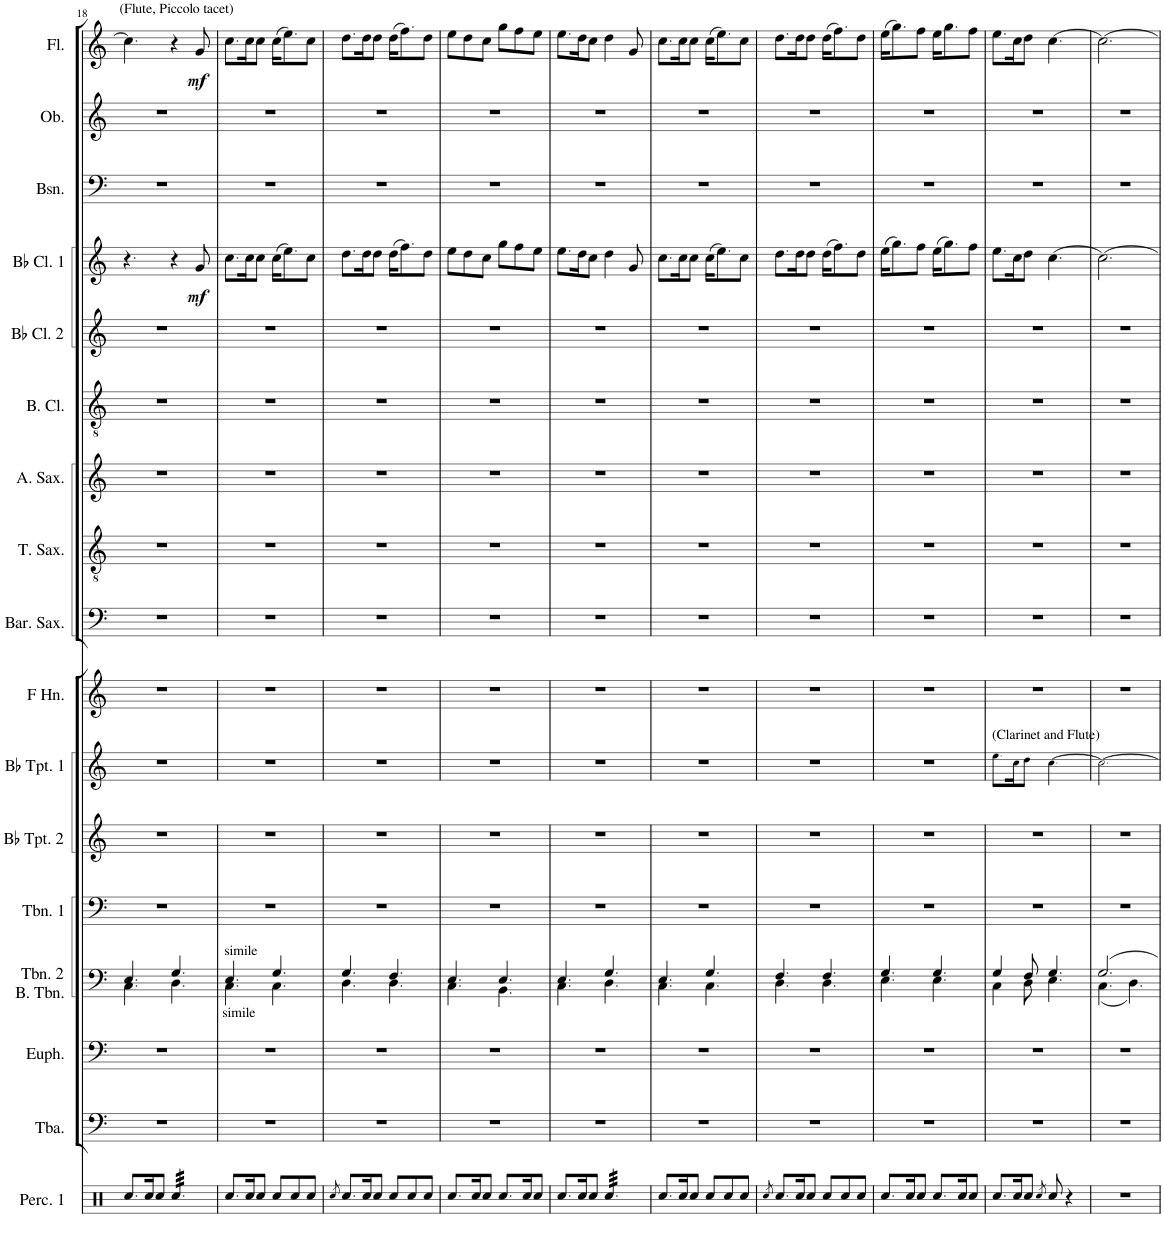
**kern	**kern	**kern	**kern	**kern	**kern	**kern	**kern	**kern	**kern	**kern	**kern	**kern	**kern	**dynam	**kern	**kern	**kern	**dynam
*part17	*part16	*part15	*part14	*part13	*part12	*part11	*part10	*part9	*part8	*part7	*part6	*part5	*part4	*part4	*part3	*part2	*part1	*part1
*staff17	*staff16	*staff15	*staff14	*staff13	*staff12	*staff11	*staff10	*staff9	*staff8	*staff7	*staff6	*staff5	*staff4	*staff4	*staff3	*staff2	*staff1	*staff1
*I"Percussion 1	*I"Tuba	*I"Euphonium	*I"Trombone 2 Bass Trombone	*I"Trombone 1	*I"Bb Trumpet 2	*I"Bb Trumpet 1	*I"Horn in F	*I"Baritone Saxophone	*I"Tenor Saxophone	*I"Alto Saxophone	*I"Bass Clarinet	*I"Bb Clarinet 2	*I"Bb Clarinet 1	*	*I"Bassoon	*I"Oboe	*I"Flute	*
*I'Perc. 1	*I'Tba.	*I'Euph.	*I'Tbn. 2 B. Tbn.	*I'Tbn. 1	*I'Bb Tpt. 2	*I'Bb Tpt. 1	*	*I'Bar. Sax.	*I'T. Sax.	*I'A. Sax.	*I'B. Cl.	*I'Bb Cl. 2	*I'Bb Cl. 1	*	*I'Bsn.	*I'Ob.	*I'Fl.	*
!!LO:PB:g=z
*clefX	*clefF4	*clefF4	*clefF4	*clefF4	*clefG2	*clefG2	*clefG2	*clefF4	*clefGv2	*clefG2	*clefGv2	*clefG2	*clefG2	*	*clefF4	*clefG2	*clefG2	*
*	*	*	*	*	*ITrd1c2	*ITrd1c2	*ITrd4c7	*ITrd12c21	*ITrd8c14	*ITrd5c9	*ITrd8c14	*ITrd1c2	*ITrd1c2	*	*	*	*	*
*k[]	*k[]	*k[]	*k[]	*k[]	*k[]	*k[]	*k[]	*k[]	*k[]	*k[]	*k[]	*k[]	*k[]	*	*k[]	*k[]	*k[]	*
*M6/8	*M6/8	*M6/8	*M6/8	*M6/8	*M6/8	*M6/8	*M6/8	*M6/8	*M6/8	*M6/8	*M6/8	*M6/8	*M6/8	*	*M6/8	*M6/8	*M6/8	*
=18	=18	=18	=18	=18	=18	=18	=18	=18	=18	=18	=18	=18	=18	=18	=18	=18	=18	=18
*	*	*	*^	*	*	*	*	*	*	*	*	*	*	*	*	*	*	*
8.Rcc/L	2.r	2.r	4.E/	4.C\	2.r	2.r	2.r	2.r	2.r	2.r	2.r	2.r	2.r	4.r	.	2.r	2.r	4.cc\]	.
16Rcc/K	.	.	.	.	.	.	.	.	.	.	.	.	.	.	.	.	.	.	.
8Rcc/J	.	.	.	.	.	.	.	.	.	.	.	.	.	.	.	.	.	.	.
*tremolo	*	*	*	*	*	*	*	*	*	*	*	*	*	*	*	*	*	*	*
32Rcc/LLL	.	.	4.G/	4.D\	.	.	.	.	.	.	.	.	.	4r	.	.	.	4r	.
32Rcc/	.	.	.	.	.	.	.	.	.	.	.	.	.	.	.	.	.	.	.
32Rcc/	.	.	.	.	.	.	.	.	.	.	.	.	.	.	.	.	.	.	.
32Rcc/	.	.	.	.	.	.	.	.	.	.	.	.	.	.	.	.	.	.	.
32Rcc/	.	.	.	.	.	.	.	.	.	.	.	.	.	.	.	.	.	.	.
32Rcc/	.	.	.	.	.	.	.	.	.	.	.	.	.	.	.	.	.	.	.
32Rcc/	.	.	.	.	.	.	.	.	.	.	.	.	.	.	.	.	.	.	.
32Rcc/	.	.	.	.	.	.	.	.	.	.	.	.	.	.	.	.	.	.	.
!	!	!	!	!	!	!	!	!	!	!	!	!	!	!	!	!	!	!LO:TX:a:t=(Flute, Piccolo tacet)	!
!	!	!	!	!	!	!	!	!	!	!	!	!	!	!	!LO:DY:b	!	!	!	!LO:DY:b
32Rcc/	.	.	.	.	.	.	.	.	.	.	.	.	.	8g/	mf	.	.	8g/	mf
32Rcc/	.	.	.	.	.	.	.	.	.	.	.	.	.	.	.	.	.	.	.
32Rcc/	.	.	.	.	.	.	.	.	.	.	.	.	.	.	.	.	.	.	.
32Rcc/JJJ	.	.	.	.	.	.	.	.	.	.	.	.	.	.	.	.	.	.	.
*Xtremolo	*	*	*	*	*	*	*	*	*	*	*	*	*	*	*	*	*	*	*
=19	=19	=19	=19	=19	=19	=19	=19	=19	=19	=19	=19	=19	=19	=19	=19	=19	=19	=19	=19
!	!	!	!LO:TX:a:t=simile	!	!	!	!	!	!	!	!	!	!	!	!	!	!	!	!
!	!	!	!LO:TX:b:t=simile	!	!	!	!	!	!	!	!	!	!	!	!	!	!	!	!
8.Rcc/L	2.r	2.r	4.E/	4.C\	2.r	2.r	2.r	2.r	2.r	2.r	2.r	2.r	2.r	8.cc\L	.	2.r	2.r	8.cc\L	.
16Rcc/K	.	.	.	.	.	.	.	.	.	.	.	.	.	16cc\K	.	.	.	16cc\K	.
8Rcc/J	.	.	.	.	.	.	.	.	.	.	.	.	.	8cc\J	.	.	.	8cc\J	.
8Rcc/L	.	.	4.G/	4.C\	.	.	.	.	.	.	.	.	.	(16cc\KL	.	.	.	(16cc\KL	.
.	.	.	.	.	.	.	.	.	.	.	.	.	.	8.ee\)	.	.	.	8.ee\)	.
8Rcc/	.	.	.	.	.	.	.	.	.	.	.	.	.	.	.	.	.	.	.
8Rcc/J	.	.	.	.	.	.	.	.	.	.	.	.	.	8cc\J	.	.	.	8cc\J	.
=20	=20	=20	=20	=20	=20	=20	=20	=20	=20	=20	=20	=20	=20	=20	=20	=20	=20	=20	=20
8qRcc/	.	.	.	.	.	.	.	.	.	.	.	.	.	.	.	.	.	.	.
8.Rcc/L	2.r	2.r	4.G/	4.D\	2.r	2.r	2.r	2.r	2.r	2.r	2.r	2.r	2.r	8.dd\L	.	2.r	2.r	8.dd\L	.
16Rcc/K	.	.	.	.	.	.	.	.	.	.	.	.	.	16dd\K	.	.	.	16dd\K	.
8Rcc/J	.	.	.	.	.	.	.	.	.	.	.	.	.	8dd\J	.	.	.	8dd\J	.
8Rcc/L	.	.	4.F/	4.D\	.	.	.	.	.	.	.	.	.	(16dd\KL	.	.	.	(16dd\KL	.
.	.	.	.	.	.	.	.	.	.	.	.	.	.	8.ff\)	.	.	.	8.ff\)	.
8Rcc/	.	.	.	.	.	.	.	.	.	.	.	.	.	.	.	.	.	.	.
8Rcc/J	.	.	.	.	.	.	.	.	.	.	.	.	.	8dd\J	.	.	.	8dd\J	.
=21	=21	=21	=21	=21	=21	=21	=21	=21	=21	=21	=21	=21	=21	=21	=21	=21	=21	=21	=21
8.Rcc/L	2.r	2.r	4.E/	4.C\	2.r	2.r	2.r	2.r	2.r	2.r	2.r	2.r	2.r	8ee\L	.	2.r	2.r	8ee\L	.
.	.	.	.	.	.	.	.	.	.	.	.	.	.	8dd\	.	.	.	8dd\	.
16Rcc/K	.	.	.	.	.	.	.	.	.	.	.	.	.	.	.	.	.	.	.
8Rcc/J	.	.	.	.	.	.	.	.	.	.	.	.	.	8cc\J	.	.	.	8cc\J	.
8.Rcc/L	.	.	4.E/	4.BB\	.	.	.	.	.	.	.	.	.	8gg\L	.	.	.	8gg\L	.
.	.	.	.	.	.	.	.	.	.	.	.	.	.	8ff\	.	.	.	8ff\	.
16Rcc/K	.	.	.	.	.	.	.	.	.	.	.	.	.	.	.	.	.	.	.
8Rcc/J	.	.	.	.	.	.	.	.	.	.	.	.	.	8ee\J	.	.	.	8ee\J	.
=22	=22	=22	=22	=22	=22	=22	=22	=22	=22	=22	=22	=22	=22	=22	=22	=22	=22	=22	=22
8.Rcc/L	2.r	2.r	4.E/	4.C\	2.r	2.r	2.r	2.r	2.r	2.r	2.r	2.r	2.r	8.ee\L	.	2.r	2.r	8.ee\L	.
16Rcc/K	.	.	.	.	.	.	.	.	.	.	.	.	.	16dd\K	.	.	.	16dd\K	.
8Rcc/J	.	.	.	.	.	.	.	.	.	.	.	.	.	8cc\J	.	.	.	8cc\J	.
*tremolo	*	*	*	*	*	*	*	*	*	*	*	*	*	*	*	*	*	*	*
32Rcc/LLL	.	.	4.G/	4.D\	.	.	.	.	.	.	.	.	.	4dd\	.	.	.	4dd\	.
32Rcc/	.	.	.	.	.	.	.	.	.	.	.	.	.	.	.	.	.	.	.
32Rcc/	.	.	.	.	.	.	.	.	.	.	.	.	.	.	.	.	.	.	.
32Rcc/	.	.	.	.	.	.	.	.	.	.	.	.	.	.	.	.	.	.	.
32Rcc/	.	.	.	.	.	.	.	.	.	.	.	.	.	.	.	.	.	.	.
32Rcc/	.	.	.	.	.	.	.	.	.	.	.	.	.	.	.	.	.	.	.
32Rcc/	.	.	.	.	.	.	.	.	.	.	.	.	.	.	.	.	.	.	.
32Rcc/	.	.	.	.	.	.	.	.	.	.	.	.	.	.	.	.	.	.	.
32Rcc/	.	.	.	.	.	.	.	.	.	.	.	.	.	8g/	.	.	.	8g/	.
32Rcc/	.	.	.	.	.	.	.	.	.	.	.	.	.	.	.	.	.	.	.
32Rcc/	.	.	.	.	.	.	.	.	.	.	.	.	.	.	.	.	.	.	.
32Rcc/JJJ	.	.	.	.	.	.	.	.	.	.	.	.	.	.	.	.	.	.	.
*Xtremolo	*	*	*	*	*	*	*	*	*	*	*	*	*	*	*	*	*	*	*
=23	=23	=23	=23	=23	=23	=23	=23	=23	=23	=23	=23	=23	=23	=23	=23	=23	=23	=23	=23
8.Rcc/L	2.r	2.r	4.E/	4.C\	2.r	2.r	2.r	2.r	2.r	2.r	2.r	2.r	2.r	8.cc\L	.	2.r	2.r	8.cc\L	.
16Rcc/K	.	.	.	.	.	.	.	.	.	.	.	.	.	16cc\K	.	.	.	16cc\K	.
8Rcc/J	.	.	.	.	.	.	.	.	.	.	.	.	.	8cc\J	.	.	.	8cc\J	.
8Rcc/L	.	.	4.G/	4.C\	.	.	.	.	.	.	.	.	.	(16cc\KL	.	.	.	(16cc\KL	.
.	.	.	.	.	.	.	.	.	.	.	.	.	.	8.ee\)	.	.	.	8.ee\)	.
8Rcc/	.	.	.	.	.	.	.	.	.	.	.	.	.	.	.	.	.	.	.
8Rcc/J	.	.	.	.	.	.	.	.	.	.	.	.	.	8cc\J	.	.	.	8cc\J	.
=24	=24	=24	=24	=24	=24	=24	=24	=24	=24	=24	=24	=24	=24	=24	=24	=24	=24	=24	=24
8qRcc/	.	.	.	.	.	.	.	.	.	.	.	.	.	.	.	.	.	.	.
8.Rcc/L	2.r	2.r	4.F/	4.D\	2.r	2.r	2.r	2.r	2.r	2.r	2.r	2.r	2.r	8.dd\L	.	2.r	2.r	8.dd\L	.
16Rcc/K	.	.	.	.	.	.	.	.	.	.	.	.	.	16dd\K	.	.	.	16dd\K	.
8Rcc/J	.	.	.	.	.	.	.	.	.	.	.	.	.	8dd\J	.	.	.	8dd\J	.
8Rcc/L	.	.	4.F/	4.D\	.	.	.	.	.	.	.	.	.	(16dd\KL	.	.	.	(16dd\KL	.
.	.	.	.	.	.	.	.	.	.	.	.	.	.	8.ff\)	.	.	.	8.ff\)	.
8Rcc/	.	.	.	.	.	.	.	.	.	.	.	.	.	.	.	.	.	.	.
8Rcc/J	.	.	.	.	.	.	.	.	.	.	.	.	.	8dd\J	.	.	.	8dd\J	.
=25	=25	=25	=25	=25	=25	=25	=25	=25	=25	=25	=25	=25	=25	=25	=25	=25	=25	=25	=25
8.Rcc/L	2.r	2.r	4.G/	4.E\	2.r	2.r	2.r	2.r	2.r	2.r	2.r	2.r	2.r	(16ee\KL	.	2.r	2.r	(16ee\KL	.
.	.	.	.	.	.	.	.	.	.	.	.	.	.	8.gg\)	.	.	.	8.gg\)	.
16Rcc/K	.	.	.	.	.	.	.	.	.	.	.	.	.	.	.	.	.	.	.
8Rcc/J	.	.	.	.	.	.	.	.	.	.	.	.	.	8ff\J	.	.	.	8ff\J	.
8.Rcc/L	.	.	4.G/	4.E\	.	.	.	.	.	.	.	.	.	(16ee\KL	.	.	.	16ee\KL	.
.	.	.	.	.	.	.	.	.	.	.	.	.	.	8.gg\)	.	.	.	8.gg\	.
16Rcc/K	.	.	.	.	.	.	.	.	.	.	.	.	.	.	.	.	.	.	.
8Rcc/J	.	.	.	.	.	.	.	.	.	.	.	.	.	8ff\J	.	.	.	8ff\J	.
=26	=26	=26	=26	=26	=26	=26	=26	=26	=26	=26	=26	=26	=26	=26	=26	=26	=26	=26	=26
!	!	!	!	!	!	!	!LO:TX:a:t=(Clarinet and Flute)	!	!	!	!	!	!	!	!	!	!	!	!
8.Rcc/L	2.r	2.r	4G/	4C\	2.r	2.r	8.ee\L	2.r	2.r	2.r	2.r	2.r	2.r	8.ee\L	.	2.r	2.r	8.ee\L	.
16Rcc/K	.	.	.	.	.	.	16cc\K	.	.	.	.	.	.	16cc\K	.	.	.	16cc\K	.
8Rcc/J	.	.	8F/	8D\	.	.	8dd\J	.	.	.	.	.	.	8dd\J	.	.	.	8dd\J	.
8qRcc/	.	.	.	.	.	.	.	.	.	.	.	.	.	.	.	.	.	.	.
8Rcc/	.	.	4.G/	4.E\	.	.	4.cc\	.	.	.	.	.	.	[4.cc\	.	.	.	[4.cc\	.
4r	.	.	.	.	.	.	.	.	.	.	.	.	.	.	.	.	.	.	.
=27	=27	=27	=27	=27	=27	=27	=27	=27	=27	=27	=27	=27	=27	=27	=27	=27	=27	=27	=27
2.r	2.r	2.r	2.G/	(4.C\	2.r	2.r	2.cc\	2.r	2.r	2.r	2.r	2.r	2.r	2.cc\_	.	2.r	2.r	2.cc\_	.
.	.	.	.	4.D\)	.	.	.	.	.	.	.	.	.	.	.	.	.	.	.
*	*	*	*v	*v	*	*	*	*	*	*	*	*	*	*	*	*	*	*	*
=	=	=	=	=	=	=	=	=	=	=	=	=	=	=	=	=	=	=
*-	*-	*-	*-	*-	*-	*-	*-	*-	*-	*-	*-	*-	*-	*-	*-	*-	*-	*-
